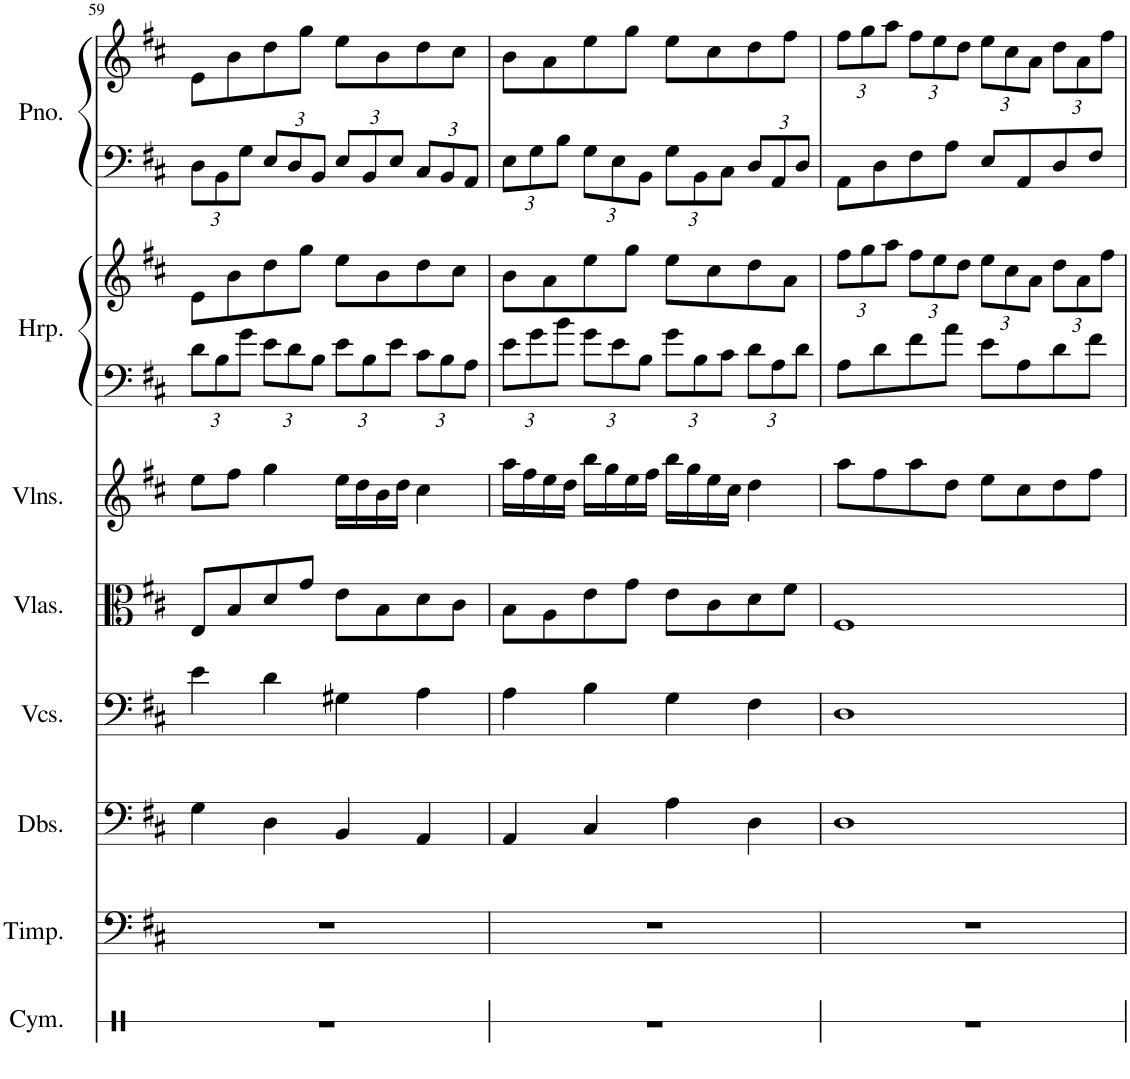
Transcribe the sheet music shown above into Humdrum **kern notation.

**kern	**kern	**kern	**kern	**kern	**kern	**kern	**kern	**kern	**kern
*part8	*part7	*part6	*part5	*part4	*part3	*part2	*part2	*part1	*part1
*staff10	*staff9	*staff8	*staff7	*staff6	*staff5	*staff4	*staff3	*staff2	*staff1
*I"Cymbal	*I"Timpani	*I"Double Basses	*I"Violoncellos	*I"Violas	*I"Violins	*I"Harp	*	*I"Piano	*
*I'Cym.	*I'Timp.	*I'Dbs.	*I'Vcs.	*I'Vlas.	*I'Vlns.	*I'Hrp.	*	*I'Pno.	*
!!LO:PB:g=z
*clefX	*clefF4	*clefF4	*clefF4	*clefC3	*clefG2	*clefF4	*clefG2	*clefF4	*clefG2
*	*	*Trd7c12	*	*	*	*	*	*	*
*k[]	*k[f#c#]	*k[f#c#]	*k[f#c#]	*k[f#c#]	*k[f#c#]	*k[f#c#]	*k[f#c#]	*k[f#c#]	*k[f#c#]
*M4/4	*M4/4	*M4/4	*M4/4	*M4/4	*M4/4	*M4/4	*M4/4	*M4/4	*M4/4
*met(c)	*met(c)	*met(c)	*met(c)	*met(c)	*met(c)	*met(c)	*met(c)	*met(c)	*met(c)
*	*	*	*	*	*	*Xbrackettup	*	*Xbrackettup	*
=59	=59	=59	=59	=59	=59	=59	=59	=59	=59
1r	1r	4G\	4e\	8E/L	8ee\L	12d\L	8e\L	12D\L	8e\L
.	.	.	.	.	.	12B\	.	12BB\	.
.	.	.	.	8B/	8ff#\J	.	8b\	.	8b\
.	.	.	.	.	.	12g\J	.	12G\J	.
.	.	4D\	4d\	8d/	4gg\	12e\L	8dd\	12E/L	8dd\
.	.	.	.	.	.	12d\	.	12D/	.
.	.	.	.	8g/J	.	.	8gg\J	.	8gg\J
.	.	.	.	.	.	12B\J	.	12BB/J	.
.	.	4BB/	4G#X\	8e\L	16ee\LL	12e\L	8ee\L	12E/L	8ee\L
.	.	.	.	.	16dd\	.	.	.	.
.	.	.	.	.	.	12B\	.	12BB/	.
.	.	.	.	8B\	16b\	.	8b\	.	8b\
.	.	.	.	.	.	12e\J	.	12E/J	.
.	.	.	.	.	16dd\JJ	.	.	.	.
.	.	4AA/	4A\	8d\	4cc#\	12c#\L	8dd\	12C#/L	8dd\
.	.	.	.	.	.	12B\	.	12BB/	.
.	.	.	.	8c#\J	.	.	8cc#\J	.	8cc#\J
.	.	.	.	.	.	12A\J	.	12AA/J	.
=60	=60	=60	=60	=60	=60	=60	=60	=60	=60
1r	1r	4AA/	4A\	8B\L	16aa\LL	12e\L	8b\L	12E\L	8b\L
.	.	.	.	.	16ff#\	.	.	.	.
.	.	.	.	.	.	12g\	.	12G\	.
.	.	.	.	8A\	16ee\	.	8a\	.	8a\
.	.	.	.	.	.	12b\J	.	12B\J	.
.	.	.	.	.	16dd\JJ	.	.	.	.
.	.	4C#/	4B\	8e\	16bb\LL	12g\L	8ee\	12G\L	8ee\
.	.	.	.	.	16gg\	.	.	.	.
.	.	.	.	.	.	12e\	.	12E\	.
.	.	.	.	8g\J	16ee\	.	8gg\J	.	8gg\J
.	.	.	.	.	.	12B\J	.	12BB\J	.
.	.	.	.	.	16ff#\JJ	.	.	.	.
.	.	4A\	4G\	8e\L	16bb\LL	12g\L	8ee\L	12G\L	8ee\L
.	.	.	.	.	16gg\	.	.	.	.
.	.	.	.	.	.	12B\	.	12BB\	.
.	.	.	.	8c#\	16ee\	.	8cc#\	.	8cc#\
.	.	.	.	.	.	12c#\J	.	12C#\J	.
.	.	.	.	.	16cc#\JJ	.	.	.	.
.	.	4D\	4F#\	8d\	4dd\	12d\L	8dd\	12D/L	8dd\
.	.	.	.	.	.	12A\	.	12AA/	.
.	.	.	.	8f#\J	.	.	8a\J	.	8ff#\J
.	.	.	.	.	.	12d\J	.	12D/J	.
=61	=61	=61	=61	=61	=61	=61	=61	=61	=61
*	*	*	*	*	*	*	*Xbrackettup	*	*Xbrackettup
1r	1r	1D	1D	1F#	8aa\L	8A\L	12ff#\L	8AA\L	12ff#\L
.	.	.	.	.	.	.	12gg\	.	12gg\
.	.	.	.	.	8ff#\	8d\	.	8D\	.
.	.	.	.	.	.	.	12aa\J	.	12aa\J
.	.	.	.	.	8aa\	8f#\	12ff#\L	8F#\	12ff#\L
.	.	.	.	.	.	.	12ee\	.	12ee\
.	.	.	.	.	8dd\J	8a\J	.	8A\J	.
.	.	.	.	.	.	.	12dd\J	.	12dd\J
.	.	.	.	.	8ee\L	8e\L	12ee\L	8E/L	12ee\L
.	.	.	.	.	.	.	12cc#\	.	12cc#\
.	.	.	.	.	8cc#\	8A\	.	8AA/	.
.	.	.	.	.	.	.	12a\J	.	12a\J
.	.	.	.	.	8dd\	8d\	12dd\L	8D/	12dd\L
.	.	.	.	.	.	.	12a\	.	12a\
.	.	.	.	.	8ff#\J	8f#\J	.	8F#/J	.
.	.	.	.	.	.	.	12ff#\J	.	12ff#\J
=	=	=	=	=	=	=	=	=	=
*-	*-	*-	*-	*-	*-	*-	*-	*-	*-
